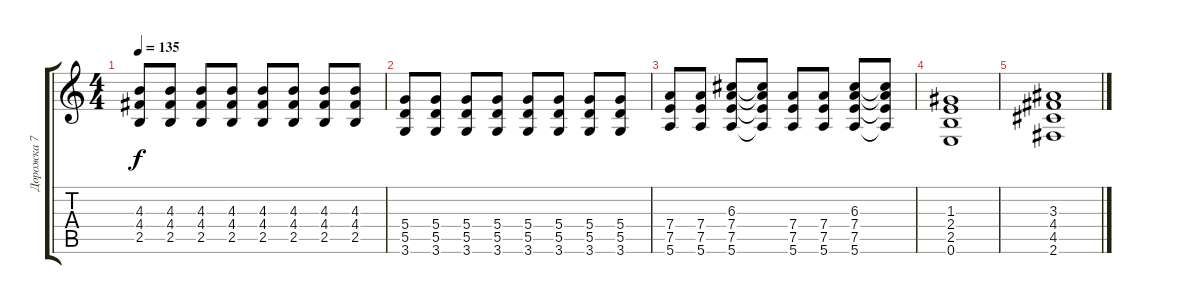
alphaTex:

\track ("Дорожка 7" "Дорожка 7") {instrument overdrivenguitar}
\staff {score tabs}
\tuning (E4 B3 G3 D3 A2 E2) {hide}
\ts (4 4)
\tempo 135
\clef g2
\ks c
(4.3 4.4 2.5).8{dy f} (4.3 4.4 2.5).8 (4.3 4.4 2.5).8 (4.3 4.4 2.5).8 (4.3 4.4 2.5).8 (4.3 4.4 2.5).8 (4.3 4.4 2.5).8 (4.3 4.4 2.5).8 |
(5.4 5.5 3.6).8 (5.4 5.5 3.6).8 (5.4 5.5 3.6).8 (5.4 5.5 3.6).8 (5.4 5.5 3.6).8 (5.4 5.5 3.6).8 (5.4 5.5 3.6).8 (5.4 5.5 3.6).8 |
(7.4 7.5 5.6).8 (7.4 7.5 5.6).8 (6.3 7.4 7.5 5.6).8 (6.3{t} 7.4{t} 7.5{t} 5.6{t}).8 (7.4 7.5 5.6).8 (7.4 7.5 5.6).8 (6.3 7.4 7.5 5.6).8 (6.3{t} 7.4{t} 7.5{t} 5.6{t}).8 |
(1.3 2.4 2.5 0.6).1 |
(3.3 4.4 4.5 2.6).1
